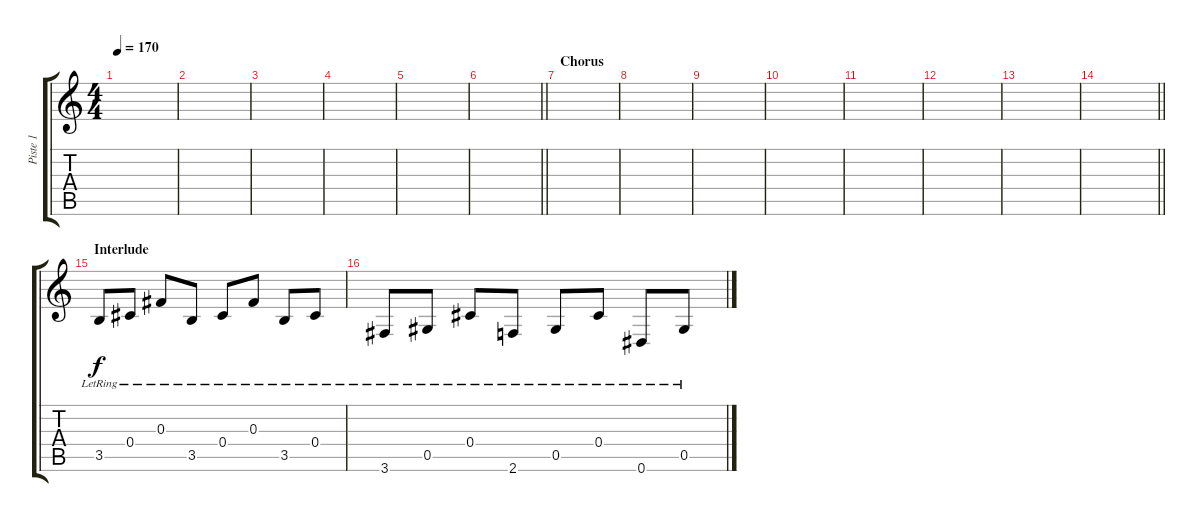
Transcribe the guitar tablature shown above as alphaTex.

\track ("Piste 1" "Piste 1") {instrument electricguitarclean}
\staff {score tabs}
\tuning (Eb4 Bb3 Gb3 Db3 Ab2 Eb2) {hide}
\ts (4 4)
\tempo 170
\clef g2
\ks c
|
|
|
|
|
\barLineRight lightlight
|
\section ("" "Chorus")
|
|
|
|
|
|
|
\barLineRight lightlight
|
\section ("" "Interlude")
3.5{lr}.8 0.4{lr}.8 0.3{lr}.8 3.5{lr}.8 0.4{lr}.8 0.3{lr}.8 3.5{lr}.8 0.4{lr}.8 |
3.6{lr}.8 0.5{lr}.8 0.4{lr}.8 2.6{lr}.8 0.5{lr}.8 0.4{lr}.8 0.6{lr}.8 0.5{lr}.8
